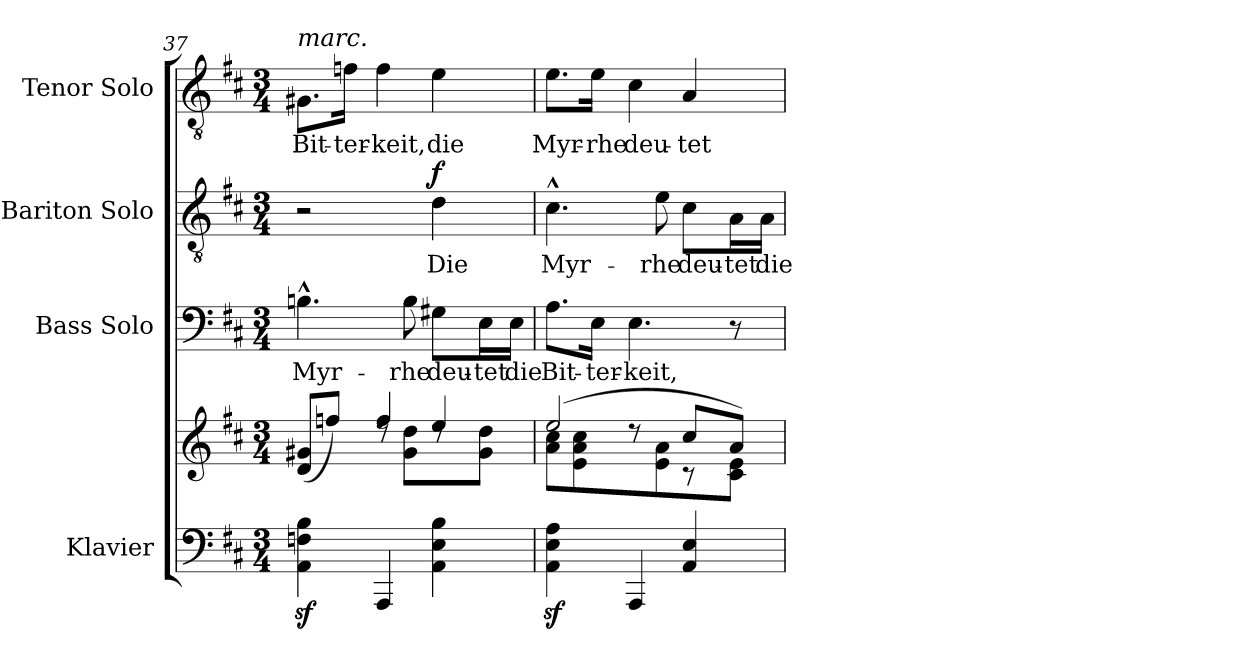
**kern	**kern	**kern	**text	**kern	**text	**dynam	**kern	**text
*part4	*part4	*part3	*part3	*part2	*part2	*part2	*part1	*part1
*staff5	*staff4	*staff3	*staff3	*staff2	*staff2	*staff2	*staff1	*staff1
*I"Klavier	*	*I"Bass Solo	*	*I"Bariton Solo	*	*	*I"Tenor Solo	*
*	*	*I'B S	*	*I'B r S	*	*	*I'T S	*
*clefF4	*clefG2	*clefF4	*	*clefGv2	*	*	*clefGv2	*
*k[f#c#]	*k[f#c#]	*k[f#c#]	*	*k[f#c#]	*	*	*k[f#c#]	*
*M3/4	*M3/4	*M3/4	*	*M3/4	*	*	*M3/4	*
=37	=37	=37	=37	=37	=37	=37	=37	=37
*	*^	*	*	*	*	*	*	*
!	!	!	!	!	!	!	!	!LO:TX:a:i:t=marc.	!
!	!	!	!	!LO:LY:b	!	!	!	!	!LO:LY:b
4AA\z> 4Fn\z> 4B\z>	(8d/ 8g#X/L	4ryy	4.Bn^^\	Myr-	2r	.	.	8.G#X\L	Bit-
.	8ffn/J)	.	.	.	.	.	.	.	.
!	!	!	!	!	!	!	!	!	!LO:LY:b
.	.	.	.	.	.	.	.	16fn\Jk	-ter-
!	!	!	!	!	!	!	!	!	!LO:LY:b
4AAA/	4ff/	8rdd	.	.	.	.	.	4f\	-keit,
!	!	!	!	!LO:LY:b	!	!	!	!	!
.	.	8g#\ 8dd\L	8B\	-rhe	.	.	.	.	.
!	!	!	!	!LO:LY:b	!	!LO:LY:b	!LO:DY:a	!	!LO:LY:b
4AA\ 4E\ 4B\	4ee/	8rdd	8G#X\L	deu-	4d\	Die	f	4e\	die
!	!	!	!	!LO:LY:b	!	!	!	!	!
.	.	8g#\ 8dd\J	16E\L	-tet	.	.	.	.	.
!	!	!	!	!LO:LY:b	!	!	!	!	!
.	.	.	16E\JJ	die	.	.	.	.	.
!!LO:PB:g=z
=38	=38	=38	=38	=38	=38	=38	=38	=38	=38
!	!	!	!	!LO:LY:b	!	!LO:LY:b	!	!	!LO:LY:b
4AA\z> 4E\z> 4A\z>	(2ee/	8a\ 8cc#\L	8.A\L	Bit-	4.c#^^\	Myr-	.	8.e\L	Myr-
.	.	8e\ 8a\ 8cc#\	.	.	.	.	.	.	.
!	!	!	!	!LO:LY:b	!	!	!	!	!LO:LY:b
.	.	.	16E\Jk	-ter-	.	.	.	16e\Jk	-rhe
!	!	!	!	!LO:LY:b	!	!	!	!	!LO:LY:b
4AAA/	.	8rdd	4.E\	-keit,	.	.	.	4c#\	deu-
!	!	!	!	!	!	!LO:LY:b	!	!	!
.	.	8e\ 8a\	.	.	8e\	-rhe	.	.	.
!	!	!	!	!	!	!LO:LY:b	!	!	!LO:LY:b
4AA/ 4E/	8cc#/L	8r	.	.	8c#\L	deu-	.	4A/	-tet
!	!	!	!	!	!	!LO:LY:b	!	!	!
.	8a/J)	8c#\ 8e\J	8r	.	16A\L	-tet	.	.	.
!	!	!	!	!	!	!LO:LY:b	!	!	!
.	.	.	.	.	16A\JJ	die	.	.	.
*	*v	*v	*	*	*	*	*	*	*
=	=	=	=	=	=	=	=	=
*-	*-	*-	*-	*-	*-	*-	*-	*-
